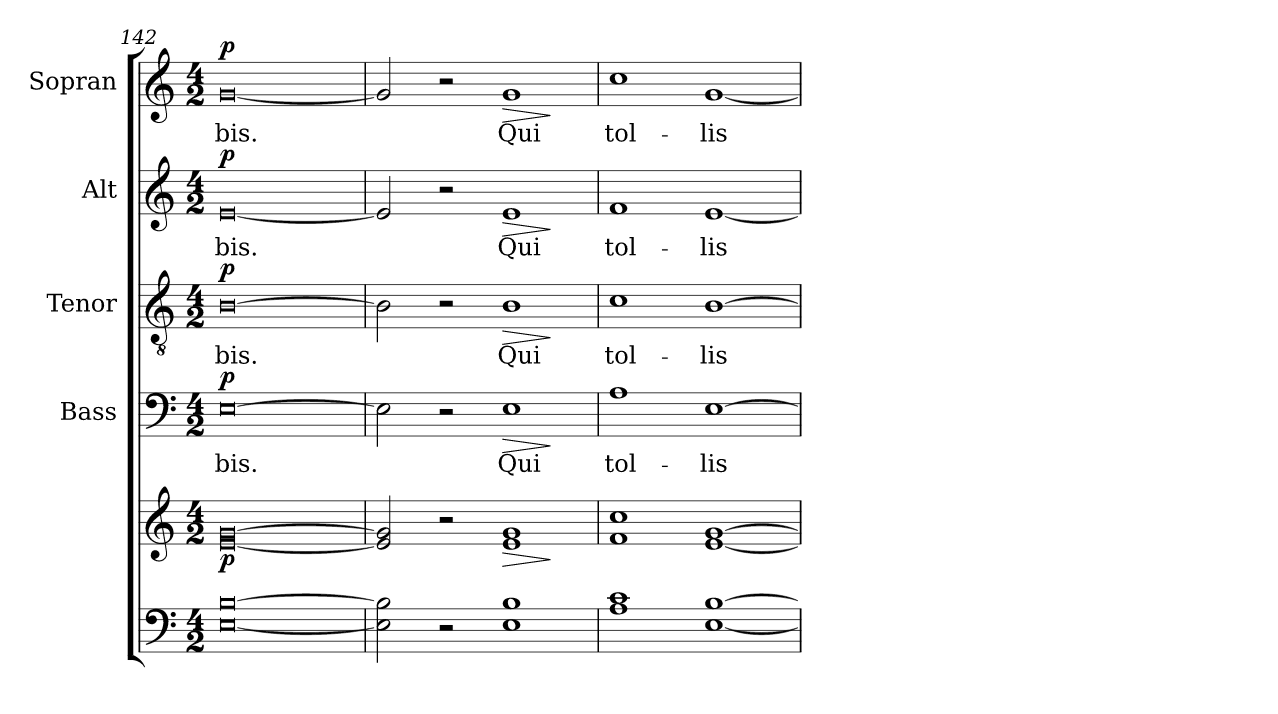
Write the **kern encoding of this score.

**kern	**kern	**dynam	**kern	**text	**dynam	**kern	**text	**dynam	**kern	**text	**dynam	**kern	**text	**dynam
*part5	*part5	*part5	*part4	*part4	*part4	*part3	*part3	*part3	*part2	*part2	*part2	*part1	*part1	*part1
*staff6	*staff5	*staff5/6	*staff4	*staff4	*staff4	*staff3	*staff3	*staff3	*staff2	*staff2	*staff2	*staff1	*staff1	*staff1
*	*	*	*I"Bass	*	*	*I"Tenor	*	*	*I"Alt	*	*	*I"Sopran	*	*
*	*	*	*I'B.	*	*	*I'T.	*	*	*I'A.	*	*	*I'S.	*	*
*clefF4	*clefG2	*	*clefF4	*	*	*clefGv2	*	*	*clefG2	*	*	*clefG2	*	*
*k[]	*k[]	*	*k[]	*	*	*k[]	*	*	*k[]	*	*	*k[]	*	*
*C:	*C:	*	*C:	*	*	*C:	*	*	*C:	*	*	*C:	*	*
*M4/2	*M4/2	*	*M4/2	*	*	*M4/2	*	*	*M4/2	*	*	*M4/2	*	*
=142	=142	=142	=142	=142	=142	=142	=142	=142	=142	=142	=142	=142	=142	=142
!	!	!LO:DY:b	!	!LO:LY:b	!LO:DY:a	!	!LO:LY:b	!LO:DY:a	!	!LO:LY:b	!LO:DY:a	!	!LO:LY:b	!LO:DY:a
[0E [0B	[0e [0g	p	[0E	-bis.	p	[0B	-bis.	p	[0e	-bis.	p	[0g	-bis.	p
=143	=143	=143	=143	=143	=143	=143	=143	=143	=143	=143	=143	=143	=143	=143
2E\] 2B\]	2e/] 2g/]	.	2E\]	.	.	2B\]	.	.	2e/]	.	.	2g/]	.	.
2r	2r	.	2r	.	.	2r	.	.	2r	.	.	2r	.	.
!	!	!LO:HP:b	!	!LO:LY:b	!LO:HP:b	!	!LO:LY:b	!LO:HP:b	!	!LO:LY:b	!LO:HP:b	!	!LO:LY:b	!LO:HP:b
1E 1B	1e 1g	>	1E	Qui	>	1B	Qui	>	1e	Qui	>	1g	Qui	>
.	.	]	.	.	]	.	.	]	.	.	]	.	.	]
=144	=144	=144	=144	=144	=144	=144	=144	=144	=144	=144	=144	=144	=144	=144
!	!	!	!	!LO:LY:b	!	!	!LO:LY:b	!	!	!LO:LY:b	!	!	!LO:LY:b	!
1A 1c	1f 1cc	.	1A	tol-	.	1c	tol-	.	1f	tol-	.	1cc	tol-	.
!	!	!	!	!LO:LY:b	!	!	!LO:LY:b	!	!	!LO:LY:b	!	!	!LO:LY:b	!
[1E [1B	[1e [1g	.	[1E	-lis	.	[1B	-lis	.	[1e	-lis	.	[1g	-lis	.
=	=	=	=	=	=	=	=	=	=	=	=	=	=	=
*-	*-	*-	*-	*-	*-	*-	*-	*-	*-	*-	*-	*-	*-	*-
